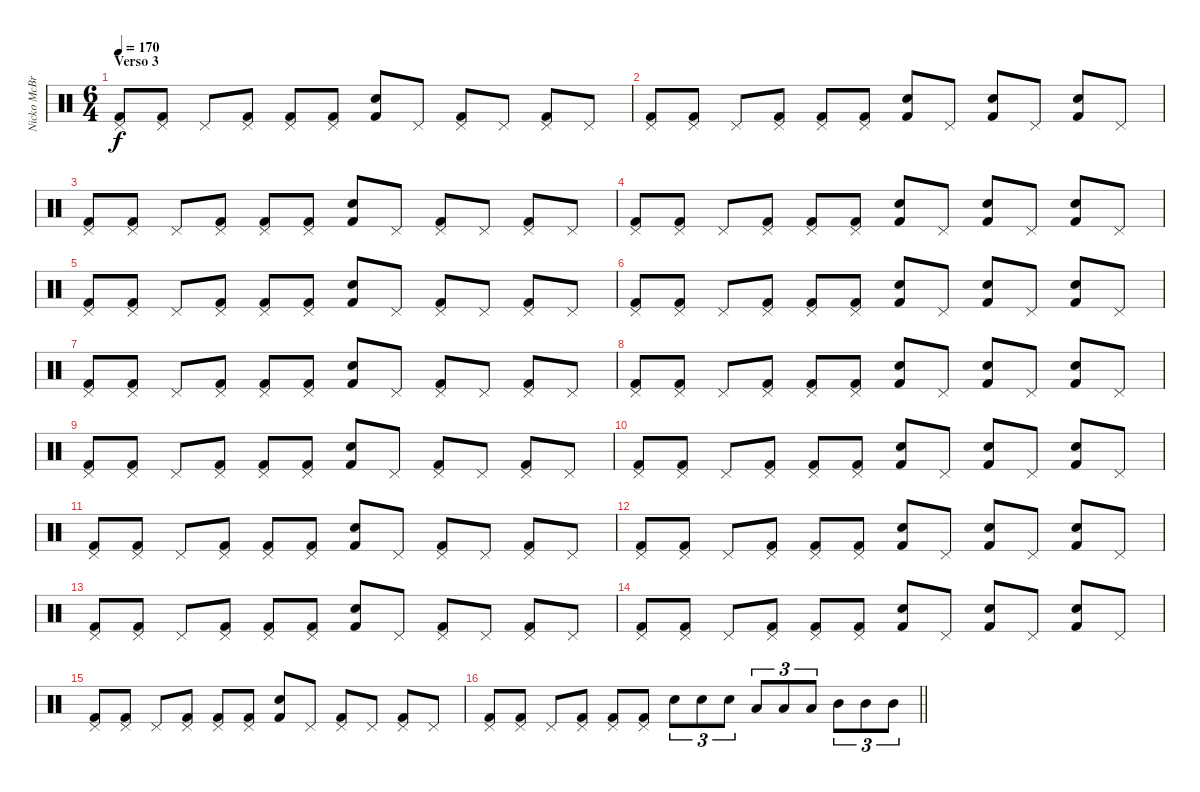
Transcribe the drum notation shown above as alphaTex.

\track ("Nicko McBrain" "Nicko McBr") {instrument percussion}
\staff {score}
\articulation defaults
\ts (6 4)
\section ("" "Verso 3")
\tempo 170
\clef neutral
\ks c
("Pedal Hi-Hat (hit)" "Kick (hit) 2").8{dy f balance 15} ("Pedal Hi-Hat (hit)" "Kick (hit) 2").8 "Pedal Hi-Hat (hit)".8 ("Pedal Hi-Hat (hit)" "Kick (hit) 2").8 ("Pedal Hi-Hat (hit)" "Kick (hit) 2").8 ("Pedal Hi-Hat (hit)" "Kick (hit) 2").8 ("Snare (hit) 2" "Kick (hit) 2").8 "Pedal Hi-Hat (hit)".8 ("Pedal Hi-Hat (hit)" "Kick (hit) 2").8 "Pedal Hi-Hat (hit)".8 ("Pedal Hi-Hat (hit)" "Kick (hit) 2").8 "Pedal Hi-Hat (hit)".8 |
("Pedal Hi-Hat (hit)" "Kick (hit) 2").8 ("Pedal Hi-Hat (hit)" "Kick (hit) 2").8 "Pedal Hi-Hat (hit)".8 ("Pedal Hi-Hat (hit)" "Kick (hit) 2").8 ("Pedal Hi-Hat (hit)" "Kick (hit) 2").8 ("Pedal Hi-Hat (hit)" "Kick (hit) 2").8 ("Snare (hit) 2" "Kick (hit) 2").8 "Pedal Hi-Hat (hit)".8 ("Snare (hit) 2" "Kick (hit) 2").8 "Pedal Hi-Hat (hit)".8 ("Snare (hit) 2" "Kick (hit) 2").8 "Pedal Hi-Hat (hit)".8 |
("Pedal Hi-Hat (hit)" "Kick (hit) 2").8 ("Pedal Hi-Hat (hit)" "Kick (hit) 2").8 "Pedal Hi-Hat (hit)".8 ("Pedal Hi-Hat (hit)" "Kick (hit) 2").8 ("Pedal Hi-Hat (hit)" "Kick (hit) 2").8 ("Pedal Hi-Hat (hit)" "Kick (hit) 2").8 ("Snare (hit) 2" "Kick (hit) 2").8 "Pedal Hi-Hat (hit)".8 ("Pedal Hi-Hat (hit)" "Kick (hit) 2").8 "Pedal Hi-Hat (hit)".8 ("Pedal Hi-Hat (hit)" "Kick (hit) 2").8 "Pedal Hi-Hat (hit)".8 |
("Pedal Hi-Hat (hit)" "Kick (hit) 2").8 ("Pedal Hi-Hat (hit)" "Kick (hit) 2").8 "Pedal Hi-Hat (hit)".8 ("Pedal Hi-Hat (hit)" "Kick (hit) 2").8 ("Pedal Hi-Hat (hit)" "Kick (hit) 2").8 ("Pedal Hi-Hat (hit)" "Kick (hit) 2").8 ("Snare (hit) 2" "Kick (hit) 2").8 "Pedal Hi-Hat (hit)".8 ("Snare (hit) 2" "Kick (hit) 2").8 "Pedal Hi-Hat (hit)".8 ("Snare (hit) 2" "Kick (hit) 2").8 "Pedal Hi-Hat (hit)".8 |
("Pedal Hi-Hat (hit)" "Kick (hit) 2").8 ("Pedal Hi-Hat (hit)" "Kick (hit) 2").8 "Pedal Hi-Hat (hit)".8 ("Pedal Hi-Hat (hit)" "Kick (hit) 2").8 ("Pedal Hi-Hat (hit)" "Kick (hit) 2").8 ("Pedal Hi-Hat (hit)" "Kick (hit) 2").8 ("Snare (hit) 2" "Kick (hit) 2").8 "Pedal Hi-Hat (hit)".8 ("Pedal Hi-Hat (hit)" "Kick (hit) 2").8 "Pedal Hi-Hat (hit)".8 ("Pedal Hi-Hat (hit)" "Kick (hit) 2").8 "Pedal Hi-Hat (hit)".8 |
("Pedal Hi-Hat (hit)" "Kick (hit) 2").8 ("Pedal Hi-Hat (hit)" "Kick (hit) 2").8 "Pedal Hi-Hat (hit)".8 ("Pedal Hi-Hat (hit)" "Kick (hit) 2").8 ("Pedal Hi-Hat (hit)" "Kick (hit) 2").8 ("Pedal Hi-Hat (hit)" "Kick (hit) 2").8 ("Snare (hit) 2" "Kick (hit) 2").8 "Pedal Hi-Hat (hit)".8 ("Snare (hit) 2" "Kick (hit) 2").8 "Pedal Hi-Hat (hit)".8 ("Snare (hit) 2" "Kick (hit) 2").8 "Pedal Hi-Hat (hit)".8 |
("Pedal Hi-Hat (hit)" "Kick (hit) 2").8 ("Pedal Hi-Hat (hit)" "Kick (hit) 2").8 "Pedal Hi-Hat (hit)".8 ("Pedal Hi-Hat (hit)" "Kick (hit) 2").8 ("Pedal Hi-Hat (hit)" "Kick (hit) 2").8 ("Pedal Hi-Hat (hit)" "Kick (hit) 2").8 ("Snare (hit) 2" "Kick (hit) 2").8 "Pedal Hi-Hat (hit)".8 ("Pedal Hi-Hat (hit)" "Kick (hit) 2").8 "Pedal Hi-Hat (hit)".8 ("Pedal Hi-Hat (hit)" "Kick (hit) 2").8 "Pedal Hi-Hat (hit)".8 |
("Pedal Hi-Hat (hit)" "Kick (hit) 2").8 ("Pedal Hi-Hat (hit)" "Kick (hit) 2").8 "Pedal Hi-Hat (hit)".8 ("Pedal Hi-Hat (hit)" "Kick (hit) 2").8 ("Pedal Hi-Hat (hit)" "Kick (hit) 2").8 ("Pedal Hi-Hat (hit)" "Kick (hit) 2").8 ("Snare (hit) 2" "Kick (hit) 2").8 "Pedal Hi-Hat (hit)".8 ("Snare (hit) 2" "Kick (hit) 2").8 "Pedal Hi-Hat (hit)".8 ("Snare (hit) 2" "Kick (hit) 2").8 "Pedal Hi-Hat (hit)".8 |
("Pedal Hi-Hat (hit)" "Kick (hit) 2").8 ("Pedal Hi-Hat (hit)" "Kick (hit) 2").8 "Pedal Hi-Hat (hit)".8 ("Pedal Hi-Hat (hit)" "Kick (hit) 2").8 ("Pedal Hi-Hat (hit)" "Kick (hit) 2").8 ("Pedal Hi-Hat (hit)" "Kick (hit) 2").8 ("Snare (hit) 2" "Kick (hit) 2").8 "Pedal Hi-Hat (hit)".8 ("Pedal Hi-Hat (hit)" "Kick (hit) 2").8 "Pedal Hi-Hat (hit)".8 ("Pedal Hi-Hat (hit)" "Kick (hit) 2").8 "Pedal Hi-Hat (hit)".8 |
("Pedal Hi-Hat (hit)" "Kick (hit) 2").8 ("Pedal Hi-Hat (hit)" "Kick (hit) 2").8 "Pedal Hi-Hat (hit)".8 ("Pedal Hi-Hat (hit)" "Kick (hit) 2").8 ("Pedal Hi-Hat (hit)" "Kick (hit) 2").8 ("Pedal Hi-Hat (hit)" "Kick (hit) 2").8 ("Snare (hit) 2" "Kick (hit) 2").8 "Pedal Hi-Hat (hit)".8 ("Snare (hit) 2" "Kick (hit) 2").8 "Pedal Hi-Hat (hit)".8 ("Snare (hit) 2" "Kick (hit) 2").8 "Pedal Hi-Hat (hit)".8 |
("Pedal Hi-Hat (hit)" "Kick (hit) 2").8 ("Pedal Hi-Hat (hit)" "Kick (hit) 2").8 "Pedal Hi-Hat (hit)".8 ("Pedal Hi-Hat (hit)" "Kick (hit) 2").8 ("Pedal Hi-Hat (hit)" "Kick (hit) 2").8 ("Pedal Hi-Hat (hit)" "Kick (hit) 2").8 ("Snare (hit) 2" "Kick (hit) 2").8 "Pedal Hi-Hat (hit)".8 ("Pedal Hi-Hat (hit)" "Kick (hit) 2").8 "Pedal Hi-Hat (hit)".8 ("Pedal Hi-Hat (hit)" "Kick (hit) 2").8 "Pedal Hi-Hat (hit)".8 |
("Pedal Hi-Hat (hit)" "Kick (hit) 2").8 ("Pedal Hi-Hat (hit)" "Kick (hit) 2").8 "Pedal Hi-Hat (hit)".8 ("Pedal Hi-Hat (hit)" "Kick (hit) 2").8 ("Pedal Hi-Hat (hit)" "Kick (hit) 2").8 ("Pedal Hi-Hat (hit)" "Kick (hit) 2").8 ("Snare (hit) 2" "Kick (hit) 2").8 "Pedal Hi-Hat (hit)".8 ("Snare (hit) 2" "Kick (hit) 2").8 "Pedal Hi-Hat (hit)".8 ("Snare (hit) 2" "Kick (hit) 2").8 "Pedal Hi-Hat (hit)".8 |
("Pedal Hi-Hat (hit)" "Kick (hit) 2").8 ("Pedal Hi-Hat (hit)" "Kick (hit) 2").8 "Pedal Hi-Hat (hit)".8 ("Pedal Hi-Hat (hit)" "Kick (hit) 2").8 ("Pedal Hi-Hat (hit)" "Kick (hit) 2").8 ("Pedal Hi-Hat (hit)" "Kick (hit) 2").8 ("Snare (hit) 2" "Kick (hit) 2").8 "Pedal Hi-Hat (hit)".8 ("Pedal Hi-Hat (hit)" "Kick (hit) 2").8 "Pedal Hi-Hat (hit)".8 ("Pedal Hi-Hat (hit)" "Kick (hit) 2").8 "Pedal Hi-Hat (hit)".8 |
("Pedal Hi-Hat (hit)" "Kick (hit) 2").8 ("Pedal Hi-Hat (hit)" "Kick (hit) 2").8 "Pedal Hi-Hat (hit)".8 ("Pedal Hi-Hat (hit)" "Kick (hit) 2").8 ("Pedal Hi-Hat (hit)" "Kick (hit) 2").8 ("Pedal Hi-Hat (hit)" "Kick (hit) 2").8 ("Snare (hit) 2" "Kick (hit) 2").8 "Pedal Hi-Hat (hit)".8 ("Snare (hit) 2" "Kick (hit) 2").8 "Pedal Hi-Hat (hit)".8 ("Snare (hit) 2" "Kick (hit) 2").8 "Pedal Hi-Hat (hit)".8 |
("Pedal Hi-Hat (hit)" "Kick (hit) 2").8 ("Pedal Hi-Hat (hit)" "Kick (hit) 2").8 "Pedal Hi-Hat (hit)".8 ("Pedal Hi-Hat (hit)" "Kick (hit) 2").8 ("Pedal Hi-Hat (hit)" "Kick (hit) 2").8 ("Pedal Hi-Hat (hit)" "Kick (hit) 2").8 ("Snare (hit) 2" "Kick (hit) 2").8 "Pedal Hi-Hat (hit)".8 ("Pedal Hi-Hat (hit)" "Kick (hit) 2").8 "Pedal Hi-Hat (hit)".8 ("Pedal Hi-Hat (hit)" "Kick (hit) 2").8 "Pedal Hi-Hat (hit)".8 |
\barLineRight lightlight
("Pedal Hi-Hat (hit)" "Kick (hit) 2").8 ("Pedal Hi-Hat (hit)" "Kick (hit) 2").8 "Pedal Hi-Hat (hit)".8 ("Pedal Hi-Hat (hit)" "Kick (hit) 2").8 ("Pedal Hi-Hat (hit)" "Kick (hit) 2").8 ("Pedal Hi-Hat (hit)" "Kick (hit) 2").8 "Snare (hit) 2".8{tu (3 2)} "Snare (hit) 2".8{tu (3 2)} "Snare (hit) 2".8{tu (3 2)} "Low Tom (hit)".8{tu (3 2)} "Low Tom (hit)".8{tu (3 2)} "Low Tom (hit)".8{tu (3 2)} "Mid Tom (hit)".8{tu (3 2)} "Mid Tom (hit)".8{tu (3 2)} "Mid Tom (hit)".8{tu (3 2)}
